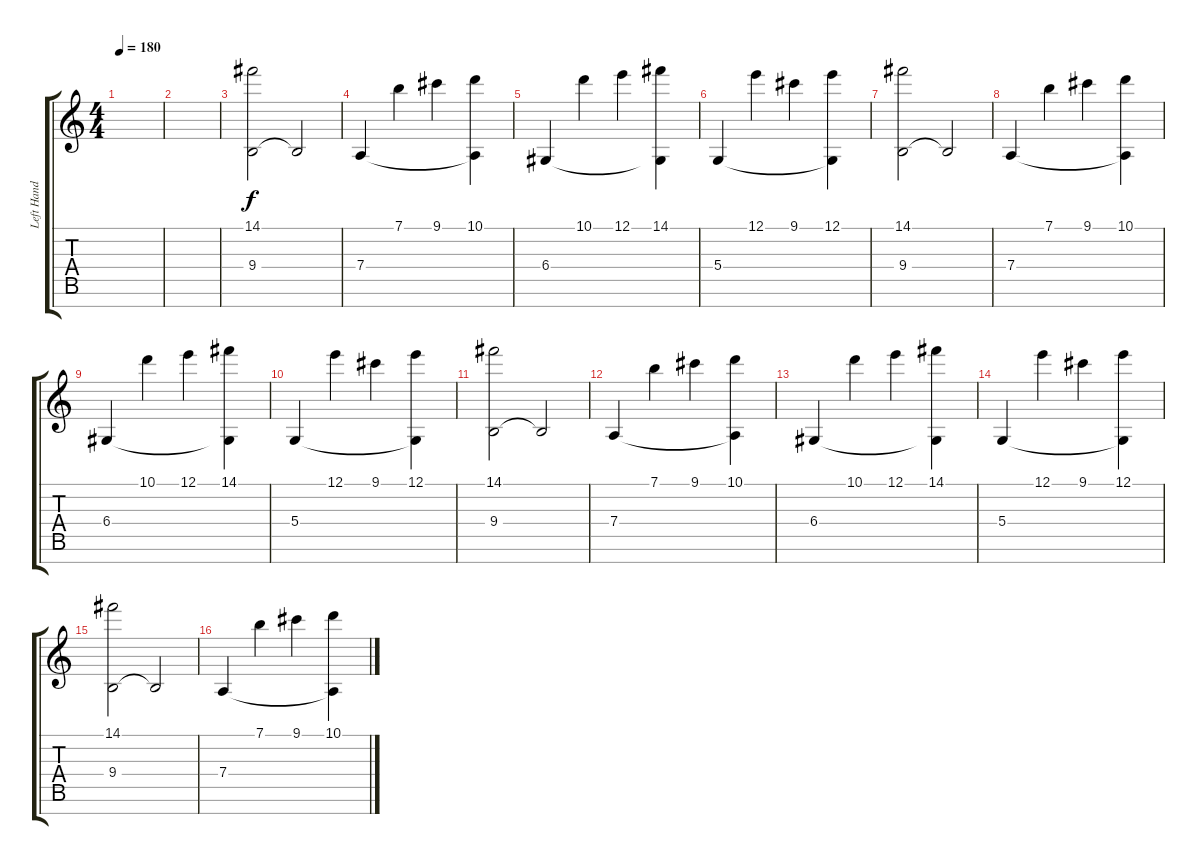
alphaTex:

\track ("Left Hand - Solo" "Left Hand ") {instrument acousticgrandpiano}
\staff {score tabs}
\tuning (E5 B3 G3 D3 A2 E2 B1) {hide}
\ts (4 4)
\tempo 180
\clef g2
\ks c
|
|
(14.1 9.4).2{instrument stringensemble1} 9.4{t}.2 |
7.4.4 7.1.4 9.1.4 (10.1 7.4{t}).4 |
6.4.4 10.1.4 12.1.4 (14.1 6.4{t}).4 |
5.4.4 12.1.4 9.1.4 (12.1 5.4{t}).4 |
(14.1 9.4).2{instrument stringensemble1} 9.4{t}.2 |
7.4.4 7.1.4 9.1.4 (10.1 7.4{t}).4 |
6.4.4 10.1.4 12.1.4 (14.1 6.4{t}).4 |
5.4.4 12.1.4 9.1.4 (12.1 5.4{t}).4 |
(14.1 9.4).2{instrument stringensemble1} 9.4{t}.2 |
7.4.4 7.1.4 9.1.4 (10.1 7.4{t}).4 |
6.4.4 10.1.4 12.1.4 (14.1 6.4{t}).4 |
5.4.4 12.1.4 9.1.4 (12.1 5.4{t}).4 |
(14.1 9.4).2{instrument stringensemble1} 9.4{t}.2 |
7.4.4 7.1.4 9.1.4 (10.1 7.4{t}).4
